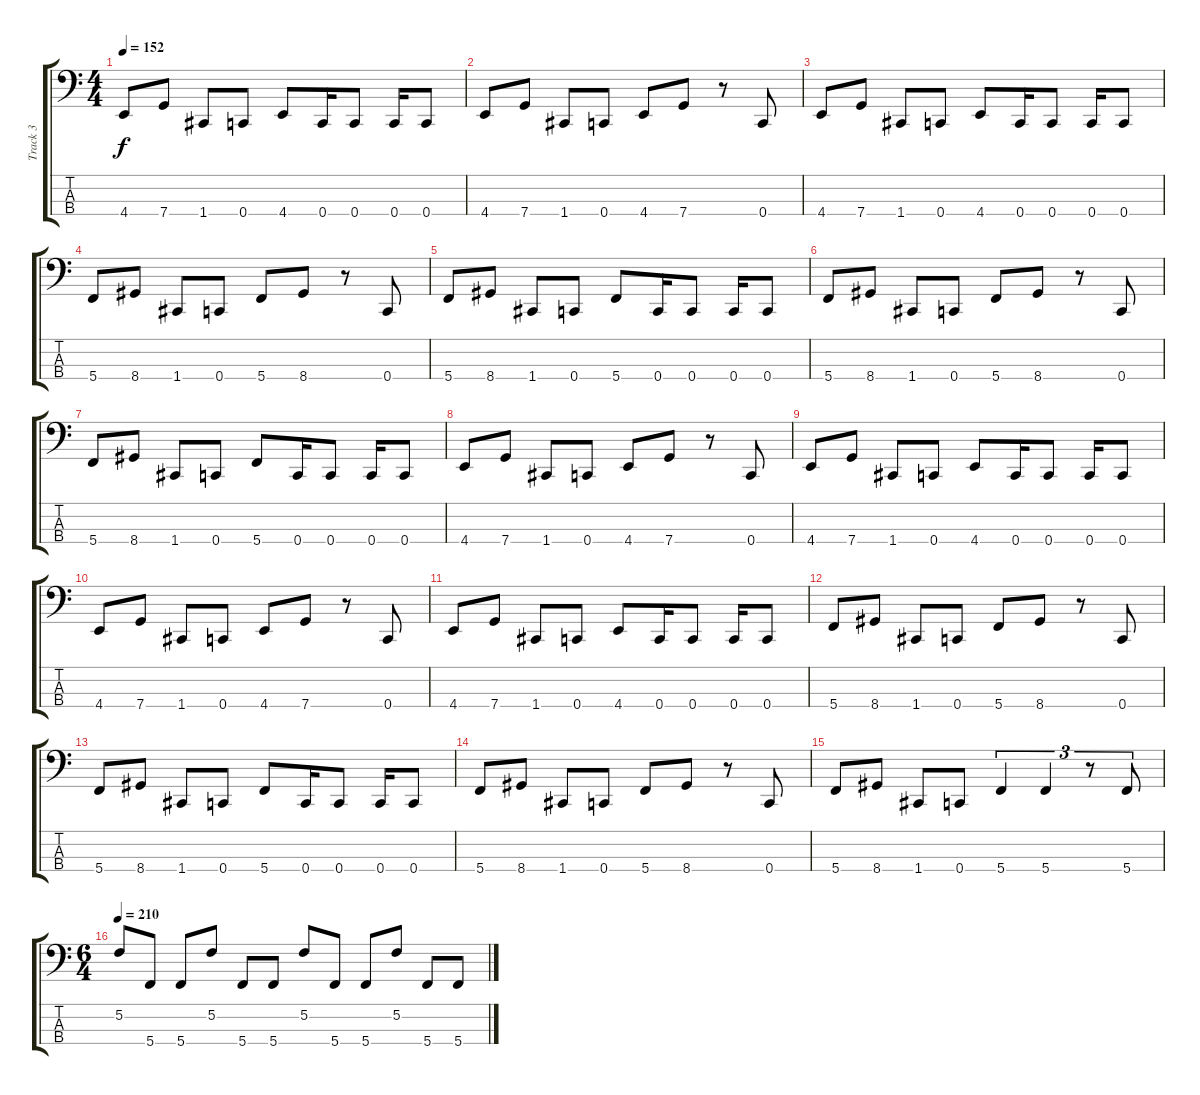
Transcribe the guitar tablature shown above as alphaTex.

\track ("Track 3" "Track 3") {instrument electricbasspick}
\staff {score tabs}
\tuning (F2 C2 G1 C1) {hide}
\ts (4 4)
\tempo 152
\clef f4
\ks c
4.4.8{dy f} 7.4.8 1.4.8 0.4.8 4.4.8 0.4.16 0.4.8 0.4.16 0.4.8 |
4.4.8 7.4.8 1.4.8 0.4.8 4.4.8 7.4.8 r.8 0.4.8 |
4.4.8 7.4.8 1.4.8 0.4.8 4.4.8 0.4.16 0.4.8 0.4.16 0.4.8 |
5.4.8 8.4.8 1.4.8 0.4.8 5.4.8 8.4.8 r.8 0.4.8 |
5.4.8 8.4.8 1.4.8 0.4.8 5.4.8 0.4.16 0.4.8 0.4.16 0.4.8 |
5.4.8 8.4.8 1.4.8 0.4.8 5.4.8 8.4.8 r.8 0.4.8 |
5.4.8 8.4.8 1.4.8 0.4.8 5.4.8 0.4.16 0.4.8 0.4.16 0.4.8 |
4.4.8 7.4.8 1.4.8 0.4.8 4.4.8 7.4.8 r.8 0.4.8 |
4.4.8 7.4.8 1.4.8 0.4.8 4.4.8 0.4.16 0.4.8 0.4.16 0.4.8 |
4.4.8 7.4.8 1.4.8 0.4.8 4.4.8 7.4.8 r.8 0.4.8 |
4.4.8 7.4.8 1.4.8 0.4.8 4.4.8 0.4.16 0.4.8 0.4.16 0.4.8 |
5.4.8 8.4.8 1.4.8 0.4.8 5.4.8 8.4.8 r.8 0.4.8 |
5.4.8 8.4.8 1.4.8 0.4.8 5.4.8 0.4.16 0.4.8 0.4.16 0.4.8 |
5.4.8 8.4.8 1.4.8 0.4.8 5.4.8 8.4.8 r.8 0.4.8 |
5.4.8 8.4.8 1.4.8 0.4.8 5.4.4{tu (3 2)} 5.4.4{tu (3 2)} r.8{tu (3 2)} 5.4.8{tu (3 2)} |
\ts (6 4)
\tempo 210
5.2.8 5.4.8 5.4.8 5.2.8 5.4.8 5.4.8 5.2.8 5.4.8 5.4.8 5.2.8 5.4.8 5.4.8
